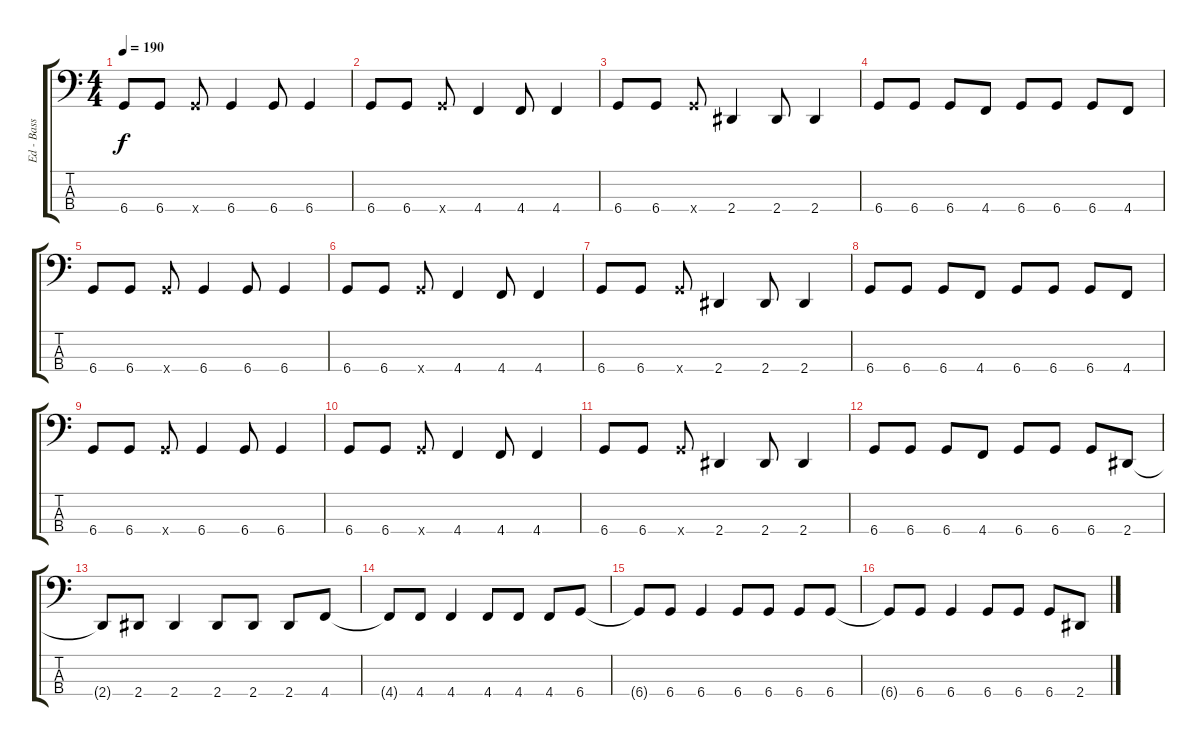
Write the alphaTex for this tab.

\track ("Ed - Bass" "Ed - Bass") {instrument electricbasspick}
\staff {score tabs}
\tuning (Gb2 Db2 Ab1 Db1) {hide}
\ts (4 4)
\tempo 190
\clef f4
\ks c
6.4.8{dy f} 6.4.8 6.4{x}.8 6.4.4 6.4.8 6.4.4 |
6.4.8 6.4.8 6.4{x}.8 4.4.4 4.4.8 4.4.4 |
6.4.8 6.4.8 6.4{x}.8 2.4.4 2.4.8 2.4.4 |
6.4.8 6.4.8 6.4.8 4.4.8 6.4.8 6.4.8 6.4.8 4.4.8 |
6.4.8 6.4.8 6.4{x}.8 6.4.4 6.4.8 6.4.4 |
6.4.8 6.4.8 6.4{x}.8 4.4.4 4.4.8 4.4.4 |
6.4.8 6.4.8 6.4{x}.8 2.4.4 2.4.8 2.4.4 |
6.4.8 6.4.8 6.4.8 4.4.8 6.4.8 6.4.8 6.4.8 4.4.8 |
6.4.8 6.4.8 6.4{x}.8 6.4.4 6.4.8 6.4.4 |
6.4.8 6.4.8 6.4{x}.8 4.4.4 4.4.8 4.4.4 |
6.4.8 6.4.8 6.4{x}.8 2.4.4 2.4.8 2.4.4 |
6.4.8 6.4.8 6.4.8 4.4.8 6.4.8 6.4.8 6.4.8 2.4.8 |
2.4{t}.8 2.4.8 2.4.4 2.4.8 2.4.8 2.4.8 4.4.8 |
4.4{t}.8 4.4.8 4.4.4 4.4.8 4.4.8 4.4.8 6.4.8 |
6.4{t}.8 6.4.8 6.4.4 6.4.8 6.4.8 6.4.8 6.4.8 |
6.4{t}.8 6.4.8 6.4.4 6.4.8 6.4.8 6.4.8 2.4.8
